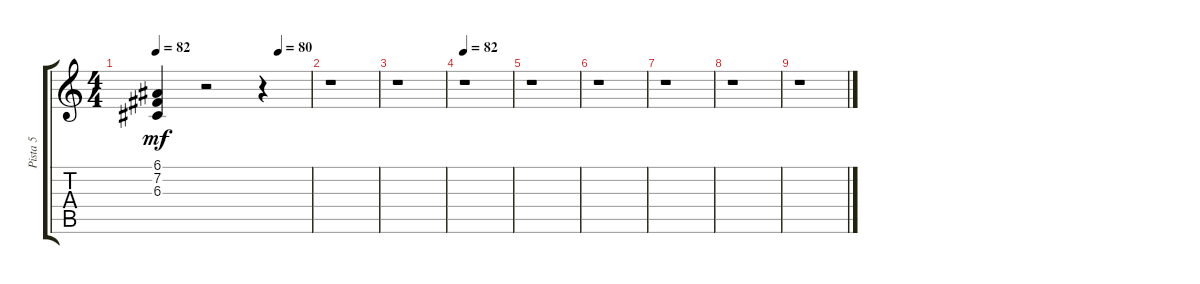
\track ("Pista 5" "Pista 5") {instrument stringensemble1}
\staff {score tabs}
\tuning (E4 B3 G3 D3 A2 E2) {hide}
\ts (4 4)
\tempo 82
\tempo (80 0.7916666666666666)
\clef g2
\ks c
(6.1 7.2 6.3).4{dy mf} r.2 r.4 |
r.1 |
r.1 |
\tempo 82
r.1 |
r.1 |
r.1 |
r.1 |
r.1 |
r.1
